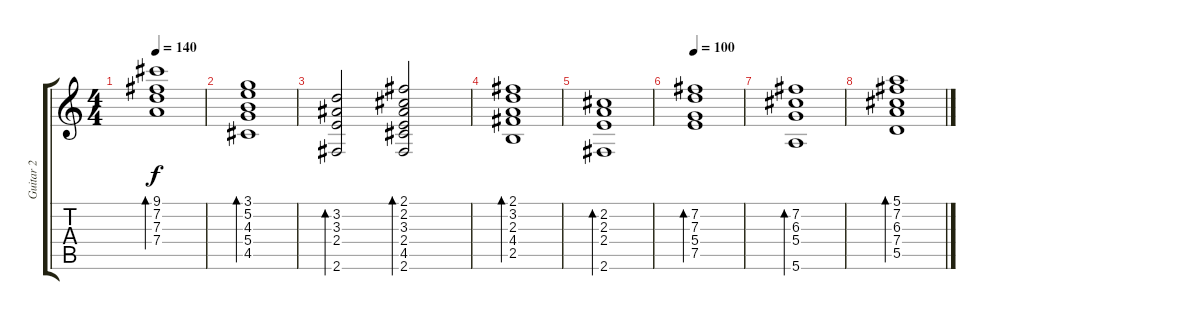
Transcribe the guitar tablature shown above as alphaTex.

\track ("Guitar 2" "Guitar 2") {instrument electricguitarjazz}
\staff {score tabs}
\tuning (E4 B3 G3 D3 A2 E2) {hide}
\ts (4 4)
\tempo 140
\clef g2
\ks c
(9.1 7.2 7.3 7.4).1{bd 120 dy f} |
(3.1 5.2 4.3 5.4 4.5).1{bd 120} |
(3.2 3.3 2.4 2.6).2{bd 120} (2.1 2.2 3.3 2.4 4.5 2.6).2{bd 120} |
(2.1 3.2 2.3 4.4 2.5).1{bd 120} |
(2.2 2.3 2.4 2.6).1{bd 120} |
\tempo 100
(7.2 7.3 5.4 7.5).1{bd 120} |
(7.2 6.3 5.4 5.6).1{bd 120} |
(5.1 7.2 6.3 7.4 5.5).1{bd 480}
